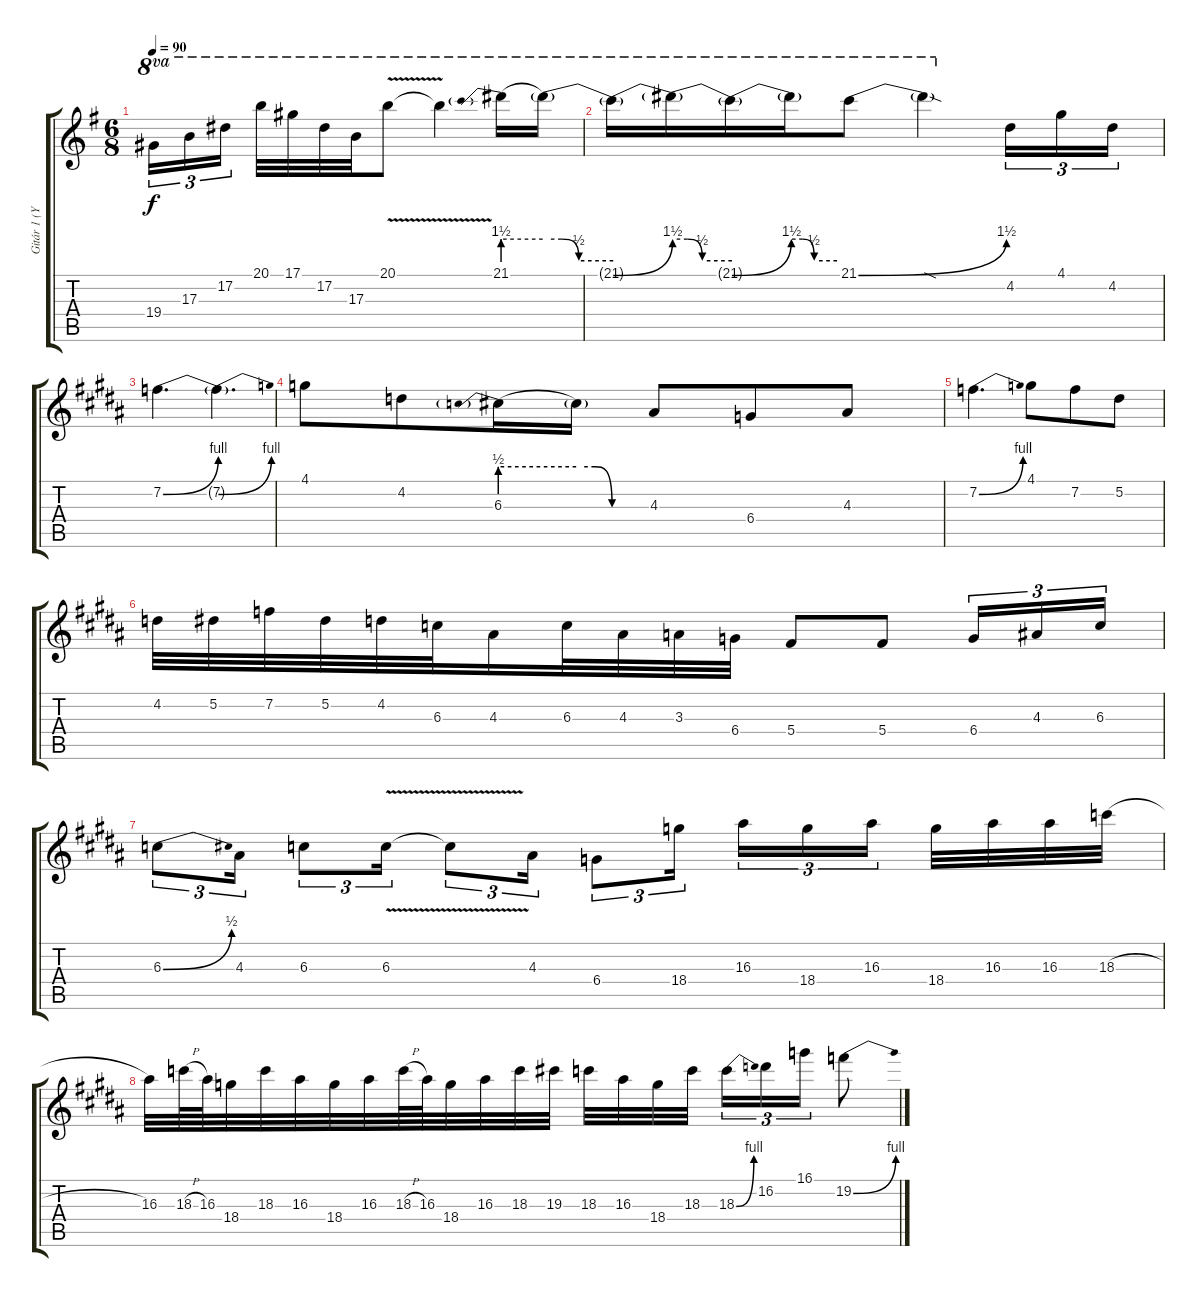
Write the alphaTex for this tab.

\track ("Gitár 1 (Yngwie Malmsteen)" "Gitár 1 (Y") {instrument distortionguitar}
\staff {score tabs}
\tuning (Eb4 Bb3 Gb3 Db3 Ab2 Eb2) {hide}
\ts (6 8)
\tempo 90
\clef g2
\ks g
19.4.16{tu (3 2) ot 8va dy f} 17.3.16{tu (3 2) ot 8va} 17.2.16{tu (3 2) ot 8va beam splitsecondary} 20.1.32{ot 8va} 17.1.32{ot 8va} 17.2.32{ot 8va} 17.3.32{ot 8va} 20.1{v}.8{ot 8va} 20.1{t}.4{ot 8va} 21.1{be (prebend 0 6 60 6)}.16{ot 8va} 21.1{be (custom 0 6 15 6 30 2 60 2) t}.16{ot 8va} |
21.1{be (bend 0 0 60 6) t}.16{ot 8va} 21.1{be (custom 0 6 15 6 30 2 60 2) t}.16{ot 8va} 21.1{be (bend 0 0 60 6) t}.16{ot 8va} 21.1{be (custom 0 6 15 6 30 2 60 2) t}.16{ot 8va} 21.1{be (bend 0 0 60 6)}.8{ot 8va} 21.1{sod t}.4{ot 8va} 4.2.16{tu (3 2)} 4.1.16{tu (3 2)} 4.2.16{tu (3 2)} |
\ks b
7.2{be (bend 0 0 60 4)}.4{d} 7.2{be (bend 0 0 60 4) t}.4{d} |
4.1.8 4.2.8 6.3{be (prebend 0 2 60 2)}.16 6.3{be (custom 0 2 15 2 30 0 60 0) t}.16 4.3.8 6.4.8 4.3.8 |
7.2{be (bend 0 0 60 4)}.4{d} 4.1.8 7.2.8 5.2.8 |
4.2.32 5.2.32 7.2.32 5.2.32 4.2.32 6.3.32 4.3.16 6.3.32 4.3.32 3.3.32 6.4.32 5.4.8 5.4.8 6.4.16{tu (3 2)} 4.3.16{tu (3 2)} 6.3.16{tu (3 2)} |
6.3{be (bend 0 0 60 2)}.8{tu (3 2)} 4.3.16{tu (3 2)} 6.3.8{tu (3 2)} 6.3{v}.16{tu (3 2)} 6.3{t}.8{tu (3 2)} 4.3.16{tu (3 2)} 6.4.8{tu (3 2)} 18.4.16{tu (3 2) beam splitsecondary} 16.3.16{tu (3 2)} 18.4.16{tu (3 2)} 16.3.16{tu (3 2) beam splitsecondary} 18.4.32 16.3.32 16.3.32 18.3{h}.32 |
16.3.32 18.3{h}.64 16.3.64 18.4.32 18.3.32 16.3.32 18.4.32 16.3.32 18.3{h}.64 16.3.64 18.4.32 16.3.32 18.3.32 19.3.32 18.3.32 16.3.32 18.4.32 18.3.32{beam splitsecondary} 18.3{be (bend 0 0 60 4)}.16{tu (3 2)} 16.2.16{tu (3 2)} 16.1.16{tu (3 2)} 19.2{be (bend 0 0 60 4)}.8
